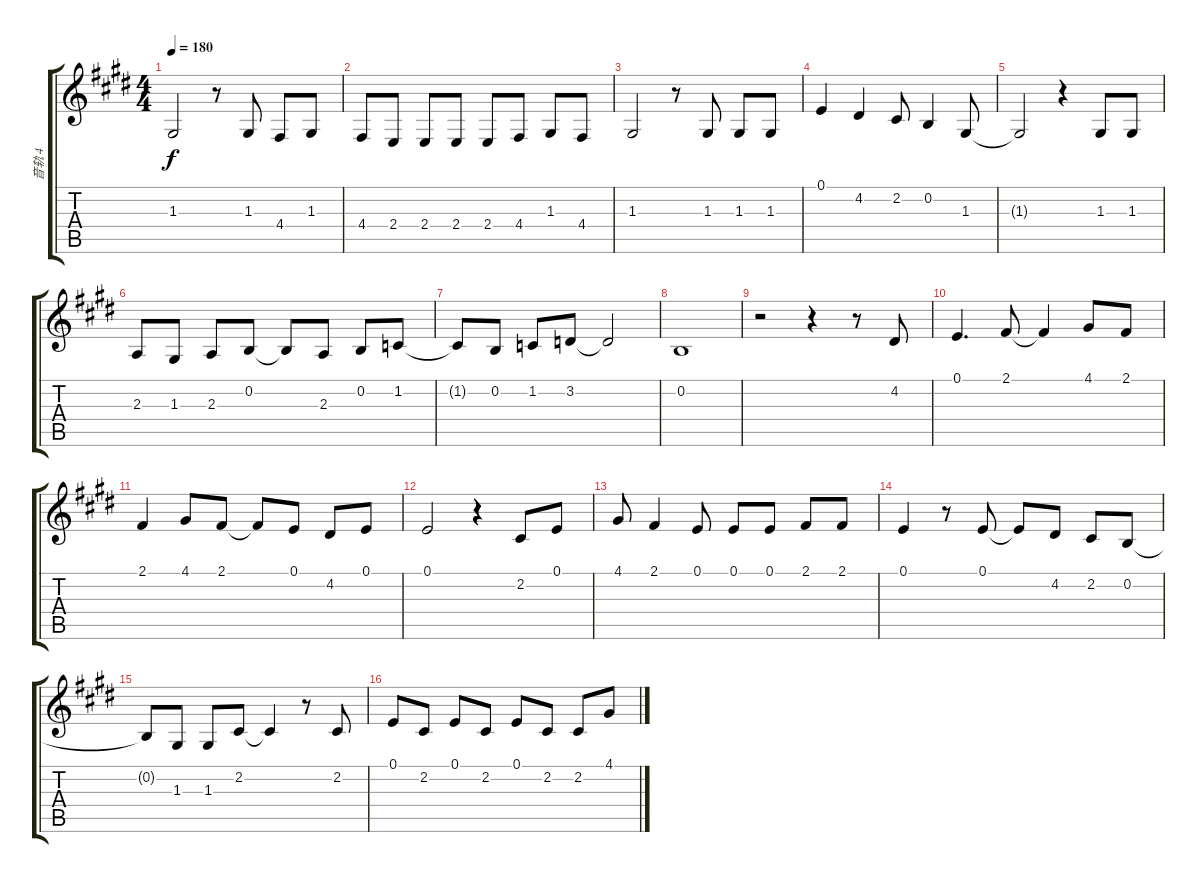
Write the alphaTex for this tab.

\track ("音轨 4" "音轨 4") {instrument flute}
\staff {score tabs}
\tuning (E4 B3 G3 D3 A2 E2) {hide}
\ts (4 4)
\tempo 180
\clef g2
\ks e
1.3{t}.2{dy f} r.8 1.3.8 4.4.8 1.3.8 |
4.4.8 2.4.8 2.4.8 2.4.8 2.4.8 4.4.8 1.3.8 4.4.8 |
1.3.2 r.8 1.3.8 1.3.8 1.3.8 |
0.1.4 4.2.4 2.2.8 0.2.4 1.3.8 |
1.3{t}.2 r.4 1.3.8 1.3.8 |
2.3.8 1.3.8 2.3.8 0.2.8 0.2{t}.8 2.3.8 0.2.8 1.2.8 |
1.2{t}.8 0.2.8 1.2.8 3.2.8 3.2{t}.2 |
0.2.1 |
r.2 r.4 r.8 4.2.8 |
0.1.4{d} 2.1.8 2.1{t}.4 4.1.8 2.1.8 |
2.1.4 4.1.8 2.1.8 2.1{t}.8 0.1.8 4.2.8 0.1.8 |
0.1.2 r.4 2.2.8 0.1.8 |
4.1.8 2.1.4 0.1.8 0.1.8 0.1.8 2.1.8 2.1.8 |
0.1.4 r.8 0.1.8 0.1{t}.8 4.2.8 2.2.8 0.2.8 |
0.2{t}.8 1.3.8 1.3.8 2.2.8 2.2{t}.4 r.8 2.2.8 |
0.1.8 2.2.8 0.1.8 2.2.8 0.1.8 2.2.8 2.2.8 4.1.8
